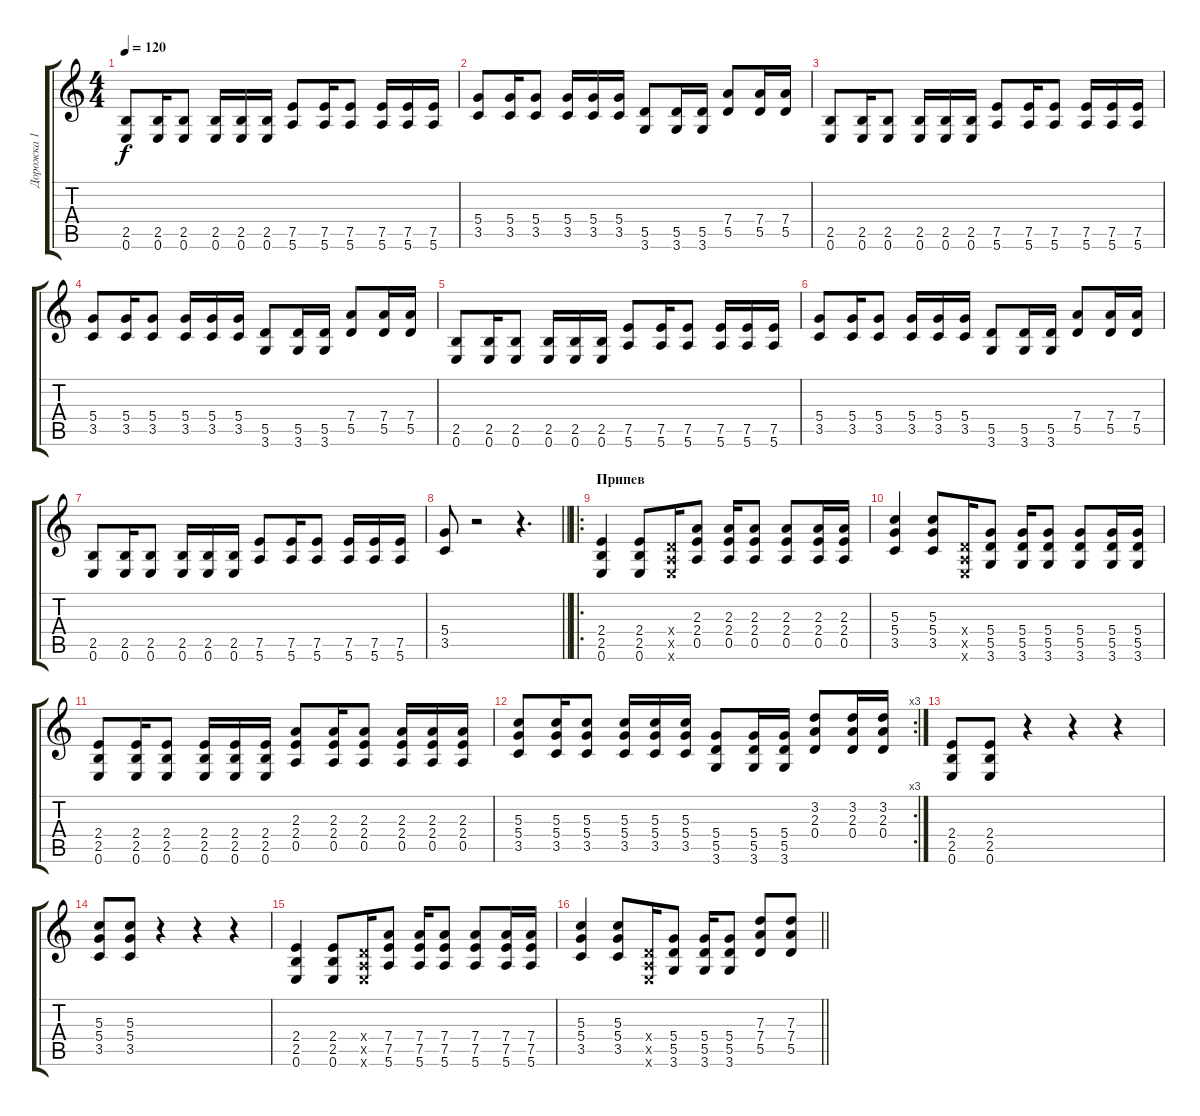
\track ("Дорожка 1" "Дорожка 1") {instrument acousticguitarsteel}
\staff {score tabs}
\tuning (E4 B3 G3 D3 A2 E2) {hide}
\ts (4 4)
\tempo 120
\clef g2
\ks c
(2.5 0.6).8{dy f} (2.5 0.6).16 (2.5 0.6).8 (2.5 0.6).16 (2.5 0.6).16 (2.5 0.6).16 (7.5 5.6).8 (7.5 5.6).16 (7.5 5.6).8 (7.5 5.6).16 (7.5 5.6).16 (7.5 5.6).16 |
(5.4 3.5).8 (5.4 3.5).16 (5.4 3.5).8 (5.4 3.5).16 (5.4 3.5).16 (5.4 3.5).16 (5.5 3.6).8 (5.5 3.6).16 (5.5 3.6).16 (7.4 5.5).8 (7.4 5.5).16 (7.4 5.5).16 |
(2.5 0.6).8 (2.5 0.6).16 (2.5 0.6).8 (2.5 0.6).16 (2.5 0.6).16 (2.5 0.6).16 (7.5 5.6).8 (7.5 5.6).16 (7.5 5.6).8 (7.5 5.6).16 (7.5 5.6).16 (7.5 5.6).16 |
(5.4 3.5).8 (5.4 3.5).16 (5.4 3.5).8 (5.4 3.5).16 (5.4 3.5).16 (5.4 3.5).16 (5.5 3.6).8 (5.5 3.6).16 (5.5 3.6).16 (7.4 5.5).8 (7.4 5.5).16 (7.4 5.5).16 |
(2.5 0.6).8 (2.5 0.6).16 (2.5 0.6).8 (2.5 0.6).16 (2.5 0.6).16 (2.5 0.6).16 (7.5 5.6).8 (7.5 5.6).16 (7.5 5.6).8 (7.5 5.6).16 (7.5 5.6).16 (7.5 5.6).16 |
(5.4 3.5).8 (5.4 3.5).16 (5.4 3.5).8 (5.4 3.5).16 (5.4 3.5).16 (5.4 3.5).16 (5.5 3.6).8 (5.5 3.6).16 (5.5 3.6).16 (7.4 5.5).8 (7.4 5.5).16 (7.4 5.5).16 |
(2.5 0.6).8 (2.5 0.6).16 (2.5 0.6).8 (2.5 0.6).16 (2.5 0.6).16 (2.5 0.6).16 (7.5 5.6).8 (7.5 5.6).16 (7.5 5.6).8 (7.5 5.6).16 (7.5 5.6).16 (7.5 5.6).16 |
\barLineRight lightlight
(5.4 3.5).8 r.2 r.4{d} |
\ro
\section ("" "Припев")
(2.4 2.5 0.6).4 (2.4 2.5 0.6).8 (0.4{x} 0.5{x} 0.6{x}).16 (2.3 2.4 0.5).8 (2.3 2.4 0.5).16 (2.3 2.4 0.5).8 (2.3 2.4 0.5).8 (2.3 2.4 0.5).16 (2.3 2.4 0.5).16 |
(5.3 5.4 3.5).4 (5.3 5.4 3.5).8 (0.4{x} 0.5{x} 0.6{x}).16 (5.4 5.5 3.6).8 (5.4 5.5 3.6).16 (5.4 5.5 3.6).8 (5.4 5.5 3.6).8 (5.4 5.5 3.6).16 (5.4 5.5 3.6).16 |
(2.4 2.5 0.6).8 (2.4 2.5 0.6).16 (2.4 2.5 0.6).8 (2.4 2.5 0.6).16 (2.4 2.5 0.6).16 (2.4 2.5 0.6).16 (2.3 2.4 0.5).8 (2.3 2.4 0.5).16 (2.3 2.4 0.5).8 (2.3 2.4 0.5).16 (2.3 2.4 0.5).16 (2.3 2.4 0.5).16 |
\rc 3
(5.3 5.4 3.5).8 (5.3 5.4 3.5).16 (5.3 5.4 3.5).8 (5.3 5.4 3.5).16 (5.3 5.4 3.5).16 (5.3 5.4 3.5).16 (5.4 5.5 3.6).8 (5.4 5.5 3.6).16 (5.4 5.5 3.6).16 (3.2 2.3 0.4).8 (3.2 2.3 0.4).16 (3.2 2.3 0.4).16 |
(2.4 2.5 0.6).8 (2.4 2.5 0.6).8 r.4 r.4 r.4 |
(5.3 5.4 3.5).8 (5.3 5.4 3.5).8 r.4 r.4 r.4 |
(2.4 2.5 0.6).4 (2.4 2.5 0.6).8 (0.4{x} 0.5{x} 0.6{x}).16 (7.4 7.5 5.6).8 (7.4 7.5 5.6).16 (7.4 7.5 5.6).8 (7.4 7.5 5.6).8 (7.4 7.5 5.6).16 (7.4 7.5 5.6).16 |
\barLineRight lightlight
(5.3 5.4 3.5).4 (5.3 5.4 3.5).8 (0.4{x} 0.5{x} 0.6{x}).16 (5.4 5.5 3.6).8 (5.4 5.5 3.6).16 (5.4 5.5 3.6).8 (7.3 7.4 5.5).8 (7.3 7.4 5.5).8
